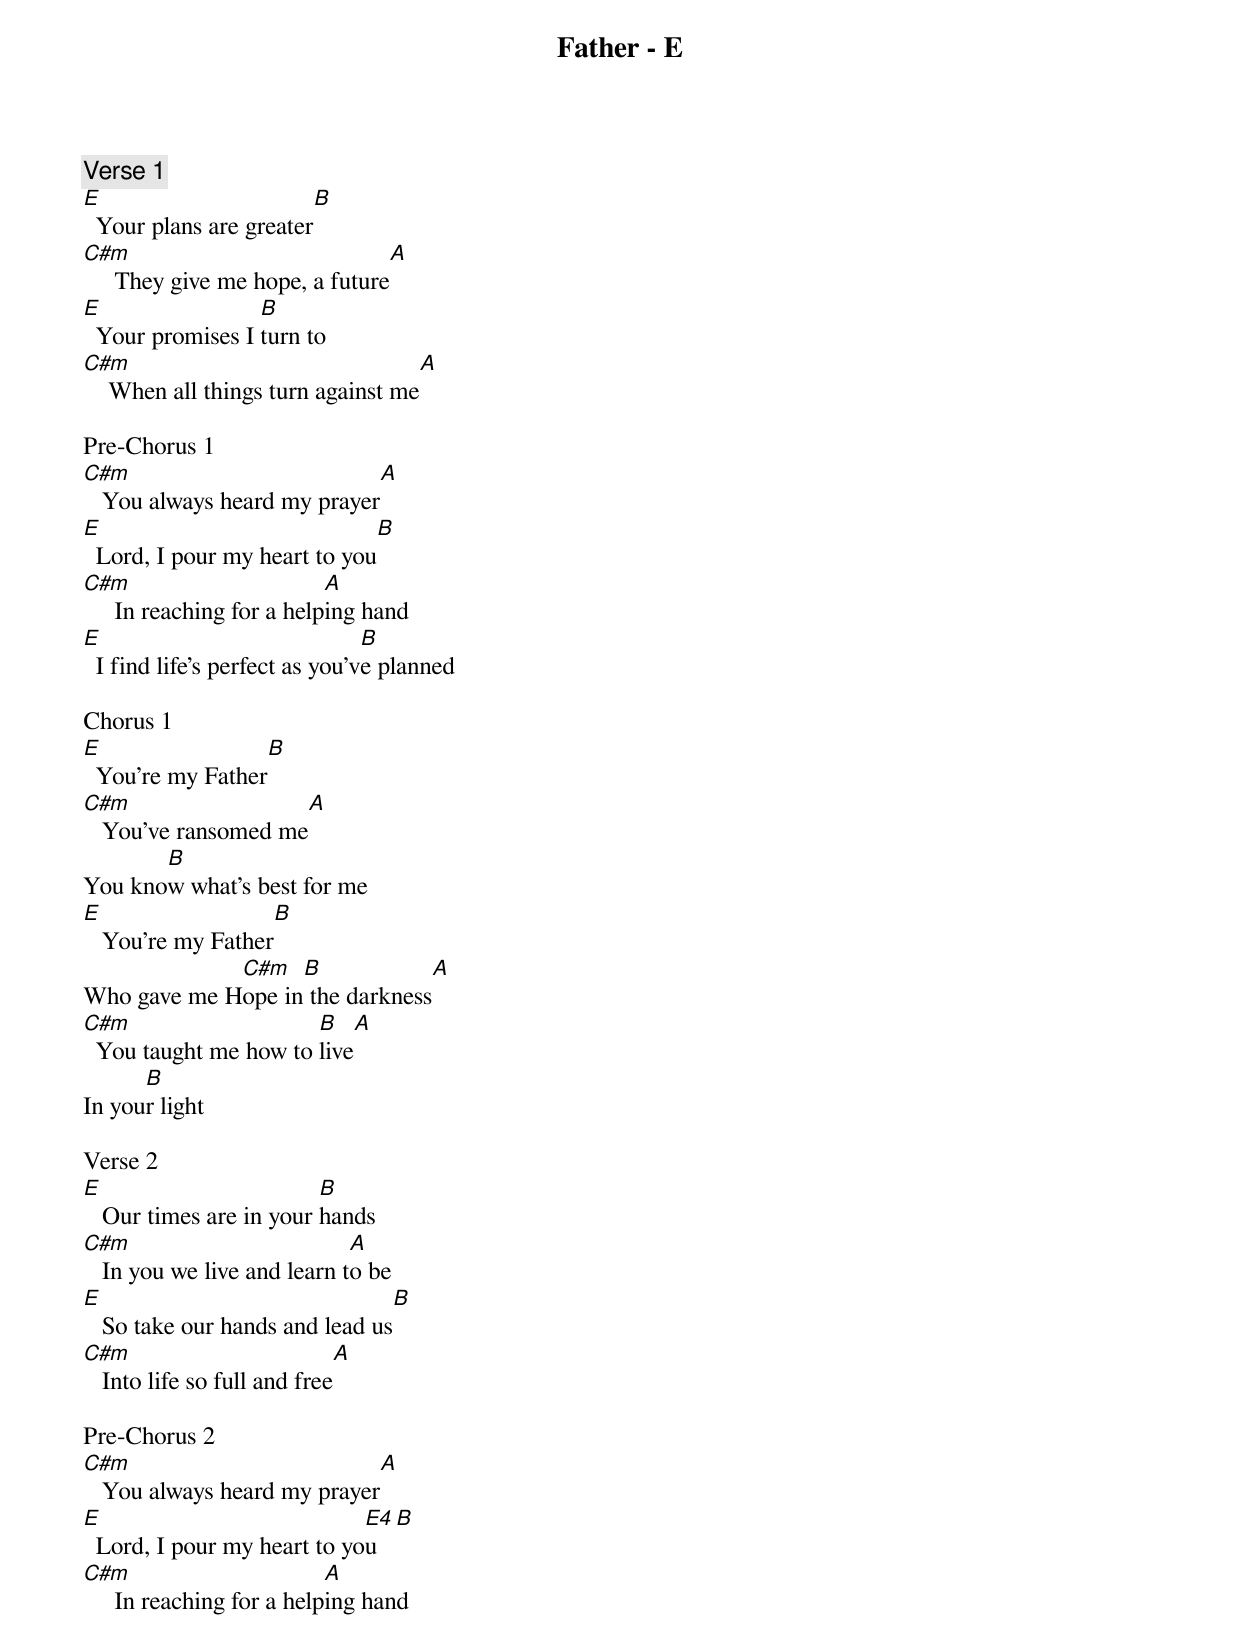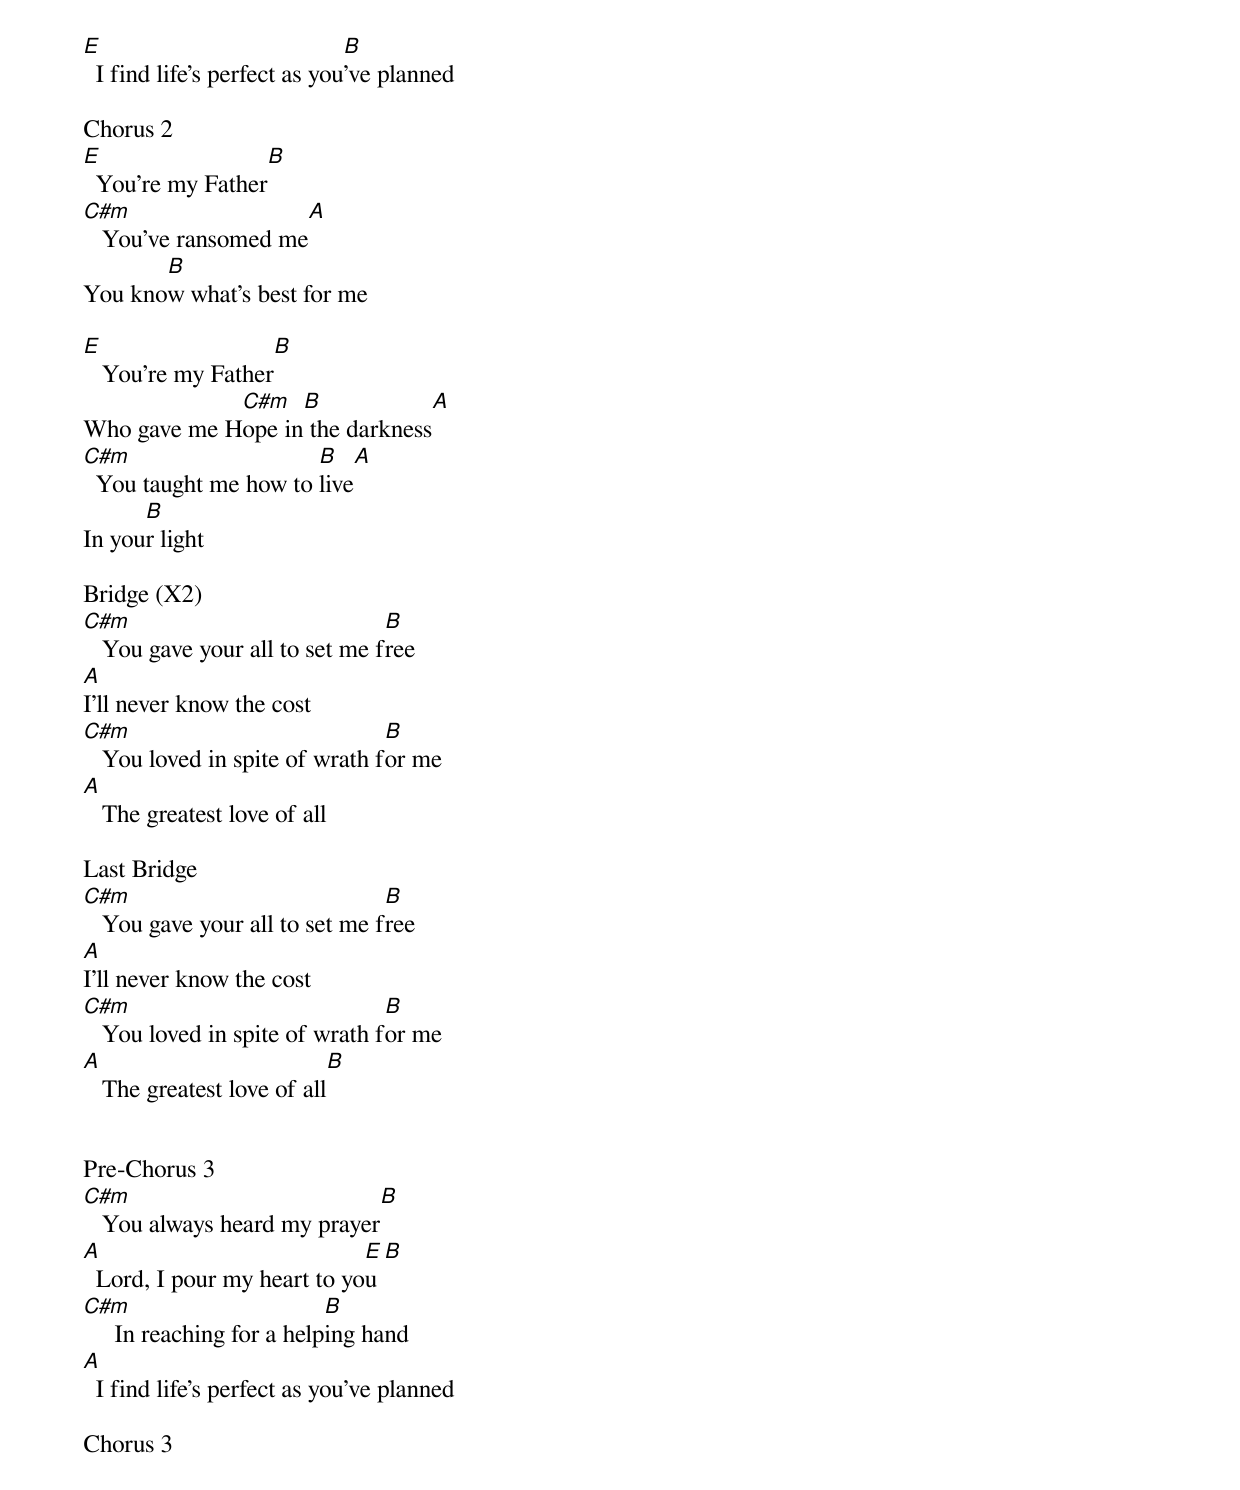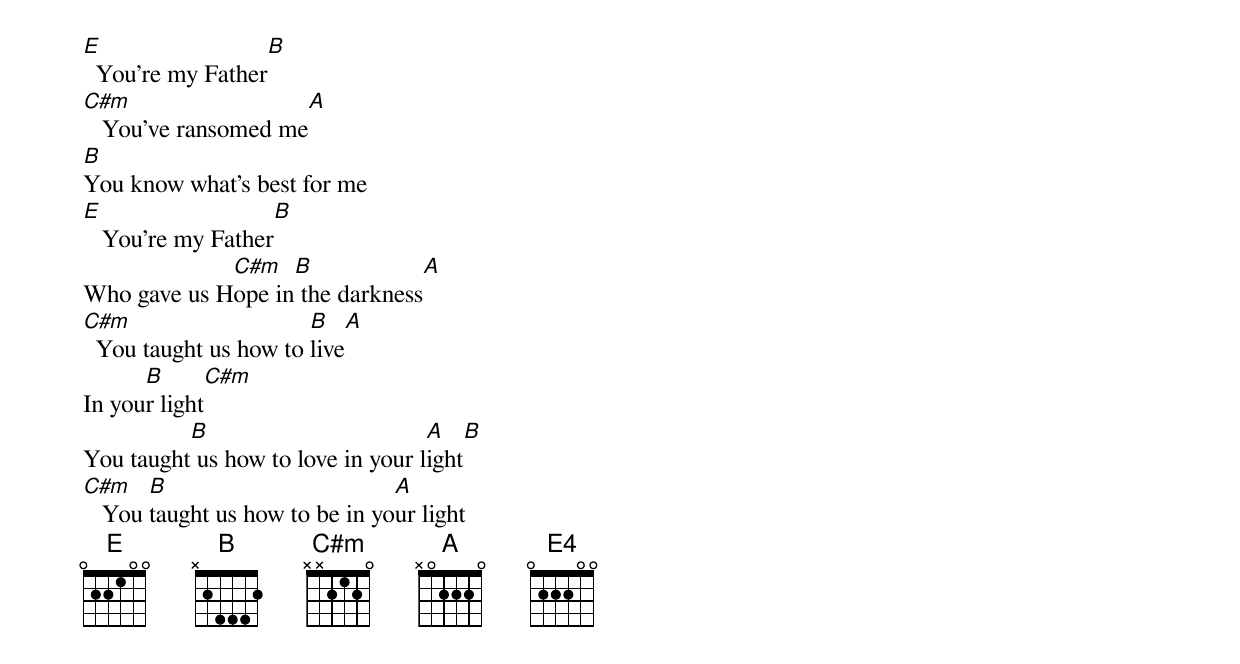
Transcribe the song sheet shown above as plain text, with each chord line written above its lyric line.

Father - E

Verse 1
E                        B
  Your plans are greater
C#m                                 A
     They give me hope, a future
E                 B
  Your promises I turn to
C#m                                  A
    When all things turn against me

Pre-Chorus 1
C#m                               A
   You always heard my prayer
E                                            B
  Lord, I pour my heart to you
C#m                        A
     In reaching for a helping hand
E                               B
  I find life's perfect as you've planned

Chorus 1
E                            B
  You're my Father
C#m                             A
   You've ransomed me
       B
You know what's best for me
E                            B
   You're my Father
             C#m   B                      A
Who gave me Hope in the darkness
C#m                    B              A
  You taught me how to live
      B
In your light

Verse 2
E                        B
   Our times are in your hands
C#m                          A
   In you we live and learn to be
E                                        B
   So take our hands and lead us
C#m                           A
   Into life so full and free

Pre-Chorus 2
C#m                               A
   You always heard my prayer
E                            E4            B
  Lord, I pour my heart to you
C#m                        A
     In reaching for a helping hand
E                             B
  I find life's perfect as you've planned

Chorus 2
E                            B
  You're my Father
C#m                             A
   You've ransomed me
       B
You know what's best for me

E                            B
   You're my Father
             C#m   B                      A
Who gave me Hope in the darkness
C#m                    B              A
  You taught me how to live
      B
In your light

Bridge (X2)
C#m                             B
   You gave your all to set me free
A
I'll never know the cost
C#m                             B
   You loved in spite of wrath for me
A
   The greatest love of all

Last Bridge
C#m                             B
   You gave your all to set me free
A
I'll never know the cost
C#m                             B
   You loved in spite of wrath for me
A                                     B
   The greatest love of all


Pre-Chorus 3
C#m                               B
   You always heard my prayer
A                            E             B
  Lord, I pour my heart to you
C#m                        B
     In reaching for a helping hand
A
  I find life's perfect as you've planned

Chorus 3

E                            B
  You're my Father
C#m                             A
   You've ransomed me
B
You know what's best for me
E                            B
   You're my Father
             C#m   B                      A
Who gave us Hope in the darkness
C#m                    B              A
  You taught us how to live
      B          C#m
In your light
          B                        A                     B
You taught us how to love in your light
C#m    B                        A
   You taught us how to be in your light
